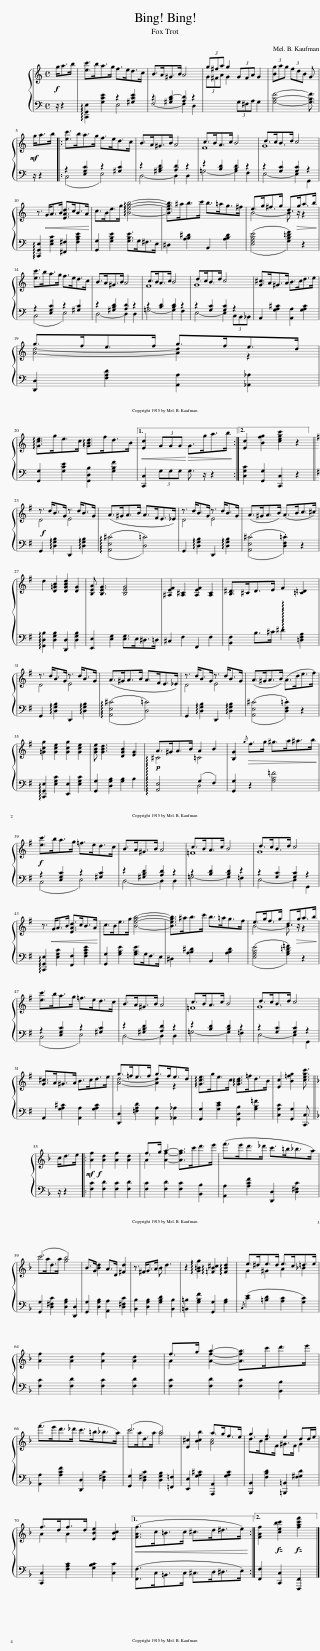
X:1
%%score { ( 1 4 ) | ( 2 3 ) }
L:1/8
Q:1/4=170
M:4/4
I:linebreak $
K:C
V:1 treble
V:4 treble
V:2 bass
V:3 bass
V:1
!f! g<ab/ | [ec']>ba>g f>ed>c | B>A^G>B A4 | (3G^FA G2 (3GFA G2 | (3[Bg]ag (3fdB G3/2 |$ %5
!mf! g<ab/ |: [ec']>ba>g f>ed>c | B>A^G>B A4 | F8 | G8 |$ %10
 z3/2!<(! G<AB/ [EAd]>cB>A!<)! | c>Be>g !arpeggio![Begb]4- | [Begb]>^ab>c' b>=ag>^f | B4- B3/2!>(! z/ z2!>)! |$ [ec']>ba>g f>ed>c | %15
 B>A^G>B A4 | F8 | G8 | [G^c]>A^G>A B>cd>e |$ [Ad]4- [Ad]2 z2 |$ %20
 !arpeggio![Gce]>ge>c !arpeggio![GBd]>fd>B |1!<(! [Ec]2 (3GGG!<)!!>(! G>ga>b!>)! :|2 [Ec]2 [Bfg]2 [cegc']2 z2 ||$[K:G]!f! z3/2 d<BG/ z3/2 d<BG/ | (A>^GA>B A>FE>_E) | %25
 z3/2 d<BG/ z3/2 d<BG/ | (A>^GA>B) (A>Bc>^c) |$ d2 [D=GB]2 [DGBd]2 [DG]2 | [B,EA] [B,EG]3 [B,EG]4 | [^A,EF]2 [A,^C]2 [A,EF]2 [A,C]2 | %30
 [B,^D]>^CD>E F2 !arpeggio![=C=D]2 |$ z3/2 d<BG/ z3/2 d<BG/ | (A>^GA>B A>FE>_E) | z3/2 d<BG/ z3/2 d<BG/ | (A>^GA>B) (A>de>f) |$ %35
 [=Gcg]2 [Gce]2 [Gcg]2 [Gce]2 | [GBe] [GBd]3 [DGB]2 [EG]2 |!p! !arpeggio!A>^GA>B A2 B2 | [B,G]2!>(!{/g} f>g ^g>a^a>b!>)! |$!f! [ec']>ba>g =f>ed>c | %40
 B>A^G>B A4 | =F8 | G8 |$ z3/2!<(! G<AB/ [EAd]>cB>A!<)! | c>Be>g [Begb]4- | %45
 [Begb]>^ab>c' b>=ag>f | B4- B3/2!>(! z/ z2!>)! |$ [ec']>ba>g =f>ed>c | B>A^G>B A4 | =F8 | %50
 G8 |$ [G^c]>A^G>A B>cd>e | [Ad]4- [Ad]2 z2 | !arpeggio![Gce]>ge>c !arpeggio![GBd]>=fd>B | [Ec]2 [B=fg]2 [cegc']3/2 ||$ %55
[K:F] c<de/ |:!mf!!f! [Af]2 [Ad]2 [Af]2 [Ad]2 | A2 [Af]2- [Afa]>c'd'>e' | (f'>e'd'>_d' c'>=b_b>a) |$x>ad>a g4 | %60
 B>G [Bd]2 A>D [^Fd]2 | z3/2 ^F<GA/ B d3 | z2 !arpeggio![G=Bg]2 !arpeggio![=FB^c]2 !arpeggio![FBd]2 | e>^de>d e>c=d>e |$ [Af]2 [Ad]2 [Af]2 [Ad]2 | %65
 A2 [Af]2- [Afa]>c'd'>e' |$ (f'>e'd'>_d' c'>=b_b>a) |x>ad>a g4 | [E^c]2 [Bcb]2 [Ac]4 | d>Bd>F ^G>F G2 |$ %70
 f>df>d [EBe]2 [EBc]2 |1!<(! ([FAf]>c=B>c ^c>d^d>e)!<)! :|2 [FAf]2 [cebc']2 [fac'f']2 |] %73
V:2
 z/ z2 | !arpeggio![C,,G,,E,]2 [G,CE]2 E,4 | F,4- F,2 D,2 | x4 (3G,^F,A, G,2 | [G,B,F]4- [G,B,F]3/2 |$ %5
 z/ z2 |: z2 [E,G,C]2 z2 [^G,C]2 | z2 [^G,B,D]2 [A,D]2 z2 | =G,4- G,2 z2 | E,4- E,2 z2 |$ %10
 !arpeggio![C,,G,,E,]2 [E,G,C]2 [^F,,^F,]2 [F,A,CE]2 | [G,,G,]2 [G,B,E]2 [G,B,E]>G,^F,>E, | ^D,2 [A,B,^D]2 B,,2 [A,B,D]2 | (([E,G,B,E]4 [G,B,=DF]2)) z2 |$ z2 [E,G,C]2 z2 [^G,C]2 | %15
 z2 [^G,B,D]2 [A,D]2 z2 | =G,4- G,2 z2 | E,4- E,2 (3C,B,,_B,, | A,,2 [G,A,^C]2 [A,,A,]2 [G,A,C]2 |$ [D,,D,]2 [F,A,D]2 [A,,A,]2 [_A,,_A,]2 |$ %20
 [G,,G,]2 [G,CE]2 [G,,D,B,]2 [G,B,F]2 |1 [C,,C,]2 (3G,G,G, G,3/2 z/ z2 :|2 [C,G,C]2 [G,,G,]2 [C,,C,]2 z2 ||$[K:G] G,,2 !arpeggio![D,G,B,]2 D,,2 !arpeggio![D,G,B,]2 | ((!arpeggio![A,,E,^C]4 [D,=C]4)) | %25
 G,,2 !arpeggio![D,G,B,]2 D,,2 !arpeggio![D,G,B,]2 | (([A,,E,^C]4 .[D,F,=C]2)) z2 |$ !arpeggio![G,,D,B,]2 [D,G,B,]2 [D,,D,]2 [D,G,B,]2 | [E,,E,]2 [E,G,]2 [E,G,]>E,^D,>=D, | ^C,2 F,2 F,,2 F,2 | %30
 [B,,F,]2 B,>^C ^D2 !arpeggio![=D,F,A,]2 |$ G,,2 !arpeggio![D,G,B,]2 D,,2 !arpeggio![D,G,B,]2 | ((!arpeggio![A,,E,^C]4 [D,=C]4)) | G,,2 !arpeggio![D,G,B,]2 D,,2 !arpeggio![D,G,B,]2 | (([A,,E,^C]4 .[D,F,=C]2)) z2 |$ %35
 !arpeggio![C,,G,,E,]2 [E,G,C]2 [E,,E,]2 [E,G,C]2 | [G,,G,]2 [D,G,B,]2 [G,B,]2 B,2 | !arpeggio![A,,E,]4 D,4 | [G,,G,]2 z2 [G,B,=F]4 |$ z2 [E,G,C]2 z2 [^G,C]2 | %40
 z2 [^G,B,D]2 [A,D]2 z2 | =G,4- G,2 z2 | E,4- E,2 z2 |$ !arpeggio![C,,G,,E,]2 [E,G,C]2 [F,,F,]2 [F,A,CE]2 | [G,,G,]2 [G,B,E]2 [G,B,E]>G,F,>E, | %45
 ^D,2 [A,B,^D]2 B,,2 [A,B,D]2 | (([E,G,B,E]4 [G,B,=D=F]2)) z2 |$ z2 [E,G,C]2 z2 [^G,C]2 | z2 [^G,B,D]2 [A,D]2 z2 | =G,4- G,2 z2 | %50
 E,4- E,2 z2 |$ A,,2 [G,A,^C]2 [A,,A,]2 [G,A,C]2 | [D,,D,]2 [=F,A,D]2 [A,,A,]2 [_A,,_A,]2 | [G,,G,]2 [G,CE]2 [G,,D,B,]2 [G,B,=F]2 | [C,G,C]2 [G,,G,]2 [C,,C,]3/2 ||$ %55
[K:F] z/ z2 |: [F,C]2 [F,D]2 [F,C]2 [F,D]2 | [F,C]2 [F,D]2 [F,C]2 [B,,B,]2 | [A,,A,]2 [A,CF]2 [D,,D,]2 [D,^F,C]2 |$ [G,,G,]2 [D,^F,C]2 [D,G,B,]2 [D,,D,]2 | %60
 [G,,G,]2 [D,G,B,]2 [A,,A,]2 [D,^F,C]2 | [B,,B,]2 [D,G,B,]2 [G,B,D]2 [B,,B,]2 | [=B,,=B,]2 [G,B,F]2 [G,,G,]2 [G,B,]2 |{/C,} ([CE]2 [=B,D]2 [A,C]2 [G,C]2) |$ [F,C]2 [F,D]2 [F,C]2 [F,D]2 | %65
 [F,C]2 [F,D]2 [F,C]2 [B,,B,]2 |$ [A,,A,]2 [A,CF]2 [D,,D,]2 [D,^F,C]2 | [G,,G,]2 [D,^F,C]2 [D,G,B,]2 [=F,,=F,]2 | [E,,E,]2 [G,A,^C]2 [A,,,A,,]2 [G,A,C]2 | [B,,,B,,]2 [F,B,D]2 [=B,,,=B,,]2 [F,^G,D]2 |$ %70
 [C,,C,]2 [F,A,C]2 [G,B,C]2 [C,C]2 |1 ([F,,F,]>C,=B,,>C, ^C,>D,^D,>E,) :|2 [F,,F,]2 [C,,C,]2 [F,,,F,,]2 |] %73
V:3
 x5/2 | x4 z2 [^G,CE]2 | z2 [^G,B,D-]2 [A,D]2 z2 | x8 | x11/2 |$ %5
 x5/2 |: (C,4 E,4) | D,4- D,2 D,2 | z2 [B,D]2 [B,D]2 F,2 | z2 [G,C]2 [G,C]2 G,,2 |$ %10
 x8 | x8 | x8 | x8 |$ (C,4 E,4) | %15
 D,4- D,2 D,2 | z2 [B,D]2 [B,D]2 F,2 | z2 [G,C]2 [G,C]2 z2 | x8 |$ x8 |$ %20
 x8 |1 x8 :|2 x8 ||$[K:G] x8 | x8 | %25
 x8 | x8 |$ x8 | x8 | x8 | %30
 x8 |$ x8 | x8 | x8 | x8 |$ %35
 x8 | x8 | x4 (G,2 F,2) | x8 |$ (C,4 E,4) | %40
 D,4- D,2 D,2 | z2 [B,D]2 [B,D]2 =F,2 | z2 [G,C]2 [G,C]2 G,,2 |$ x8 | x8 | %45
 x8 | x8 |$ (C,4 E,4) | D,4- D,2 D,2 | z2 [B,D]2 [B,D]2 =F,2 | %50
 z2 [G,C]2 [G,C]2 G,,2 |$ x8 | x8 | x8 | x11/2 ||$ %55
[K:F] x5/2 |: x8 | x8 | x8 |$ x8 | %60
 x8 | x8 | x8 | x8 |$ x8 | %65
 x8 |$ x8 | x8 | x8 | x8 |$ %70
 x8 |1 x8 :|2 x6 |] %73
V:4
 x5/2 | x8 | x8 | (3g^fa g2 x4 | x11/2 |$ %5
 x5/2 |: x8 | x8 | c>BA>c B4 | d>cB>d c4 |$ %10
 x8 | x8 | x8 | e>g^f>g d>ga>b |$ x8 | %15
 x8 | c>BA>c B4 | d>cB>d c4 | x8 |$ g>fe>f g>fe>d |$ %20
 x8 |1 x8 :|2 x8 ||$[K:G] D4 E4 | x8 | %25
 D4 E4 | x8 |$ x8 | x8 | x8 | %30
 x8 |$ D4 E4 | x8 | D4 E4 | x8 |$ %35
 x8 | x8 | !arpeggio!^C4 =C4 | x8 |$ x8 | %40
 x8 | c>BA>c B4 | d>cB>d c4 |$ x8 | x8 | %45
 x8 | e>gf>g d>ga>b |$ x8 | x8 | c>BA>c B4 | %50
 d>cB>d c4 |$ x8 | g>=fe>f g>fe>d | x8 | x11/2 ||$ %55
[K:F] x5/2 |: x8 | f>g a2- x4 | x8 |$ (c'4 b4) | %60
 x8 | x8 | x8 | G2 ^G2 A2 _B2 |$ x8 | %65
 f>g a2- x4 |$ x8 | (c'4 b4) | x4 a>gf>e | g2 f2 e2 dd/e/ |$ %70
 A2 A2 x4 |1 x8 :|2 x6 |] %73
